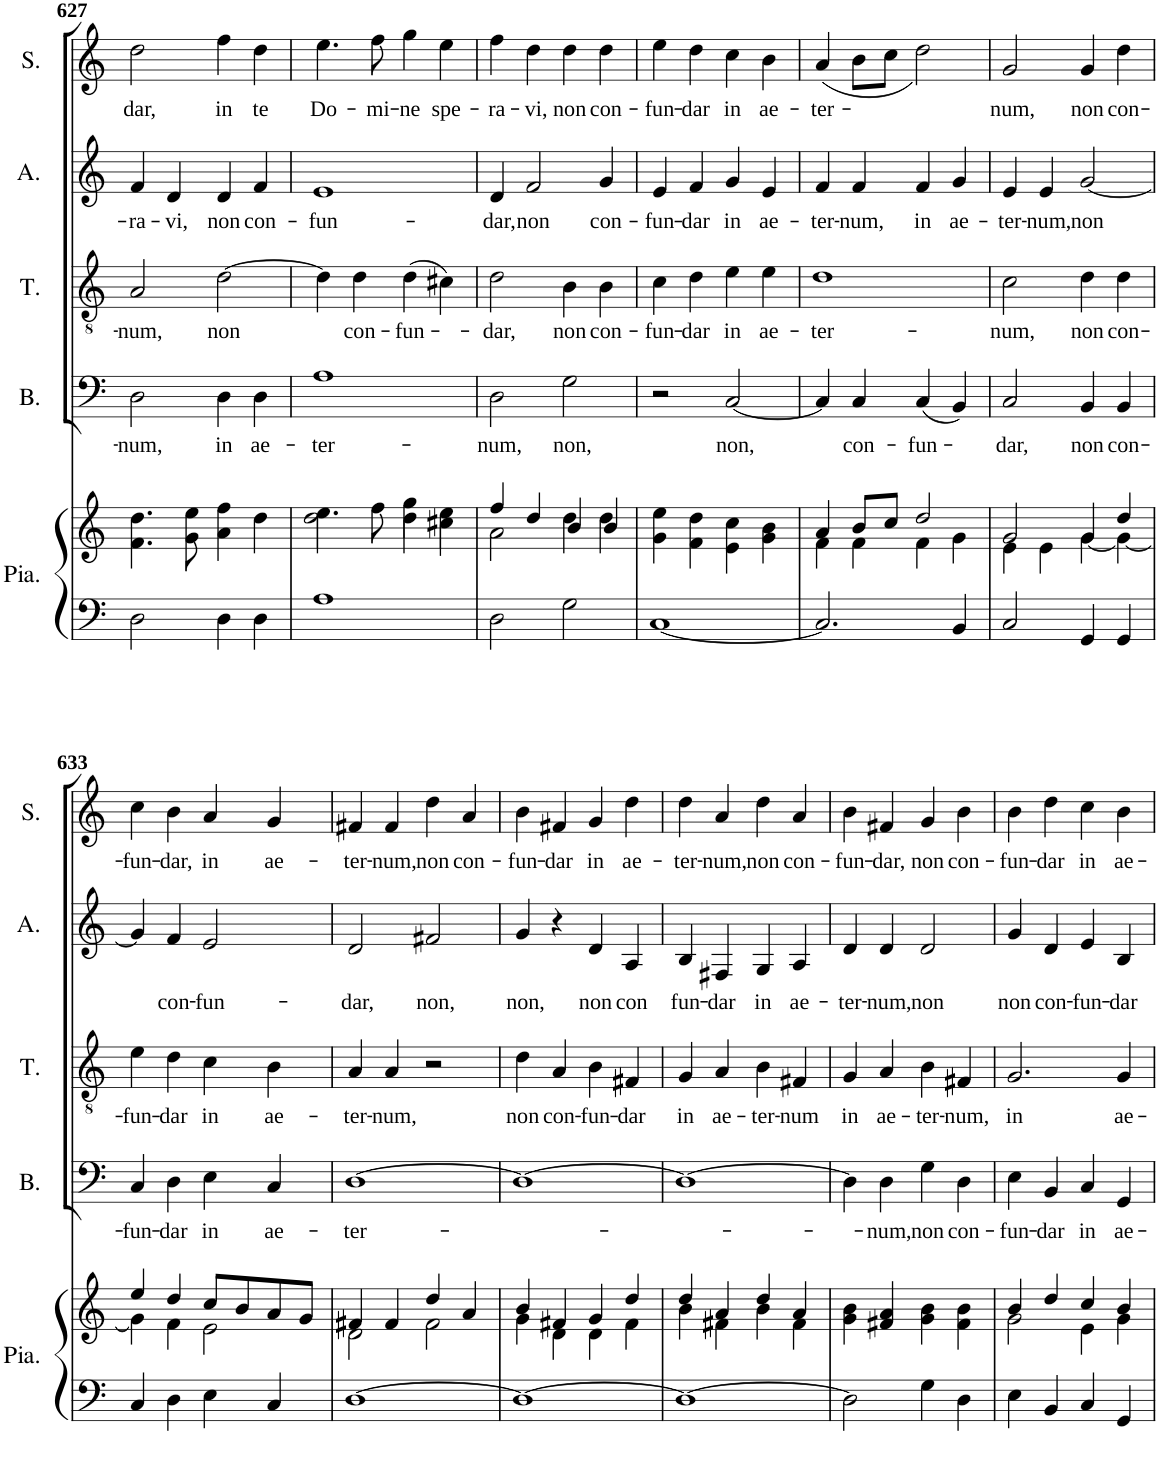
**kern	**kern	**kern	**text	**kern	**text	**kern	**text	**kern	**text
*part5	*part5	*part4	*part4	*part3	*part3	*part2	*part2	*part1	*part1
*staff6	*staff5	*staff4	*staff4	*staff3	*staff3	*staff2	*staff2	*staff1	*staff1
*I"Piano	*	*I"Basse	*	*I"Ténor	*	*I"Alto	*	*I"Soprano	*
*I'Pia.	*	*I'B.	*	*I'T.	*	*I'A.	*	*I'S.	*
!!LO:PB:g=z
*clefF4	*clefG2	*clefF4	*	*clefGv2	*	*clefG2	*	*clefG2	*
*k[]	*k[]	*k[]	*	*k[]	*	*k[]	*	*k[]	*
*M2/2	*M2/2	*M2/2	*	*M2/2	*	*M2/2	*	*M2/2	*
=627	=627	=627	=627	=627	=627	=627	=627	=627	=627
!	!	!	!LO:LY:b	!	!LO:LY:b	!	!LO:LY:b	!	!LO:LY:b
2D\	4.f\ 4.dd\	2D\	num,	2A/	num,	4f/	ra-	2dd\	dar,
!	!	!	!	!	!	!	!LO:LY:b	!	!
.	.	.	.	.	.	4d/	vi,	.	.
.	8g\ 8ee\	.	.	.	.	.	.	.	.
!	!	!	!LO:LY:b	!	!LO:LY:b	!	!LO:LY:b	!	!LO:LY:b
4D\	4a\ 4ff\	4D\	in	[2d\	non	4d/	non	4ff\	in
!	!	!	!LO:LY:b	!	!	!	!LO:LY:b	!	!LO:LY:b
4D\	4dd\	4D\	ae-	.	.	4f/	con-	4dd\	te
=628	=628	=628	=628	=628	=628	=628	=628	=628	=628
*	*^	*	*	*	*	*	*	*	*
!	!	!	!	!LO:LY:b	!	!	!	!LO:LY:b	!	!LO:LY:b
1A	4.ee\	2dd\	1A	ter-	4d\]	.	1e	fun-	4.ee\	Do-
!	!	!	!	!	!	!LO:LY:b	!	!	!	!
.	.	.	.	.	4d\	con-	.	.	.	.
!	!	!	!	!	!	!	!	!	!	!LO:LY:b
.	8ff\	.	.	.	.	.	.	.	8ff\	mi-
!	!	!	!	!	!	!LO:LY:b	!	!	!	!LO:LY:b
.	4gg\	4dd\	.	.	(>4d\	fun-	.	.	4gg\	ne
!	!	!	!	!	!	!	!	!	!	!LO:LY:b
.	4ee\	4cc#X\	.	.	4c#X\)	.	.	.	4ee\	spe-
=629	=629	=629	=629	=629	=629	=629	=629	=629	=629	=629
!	!	!	!	!LO:LY:b	!	!LO:LY:b	!	!LO:LY:b	!	!LO:LY:b
2D\	4ff/	2a\	2D\	num,	2d\	dar,	4d/	dar,	4ff\	ra-
!	!	!	!	!	!	!	!	!LO:LY:b	!	!LO:LY:b
.	4dd/	.	.	.	.	.	2f/	non	4dd\	vi,
!	!	!	!	!LO:LY:b	!	!LO:LY:b	!	!	!	!LO:LY:b
2G\	4b/	4dd\	2G\	non,	4B\	non	.	.	4dd\	non
!	!	!	!	!	!	!LO:LY:b	!	!LO:LY:b	!	!LO:LY:b
.	4b/	4dd\	.	.	4B\	con-	4g/	con-	4dd\	con-
=630	=630	=630	=630	=630	=630	=630	=630	=630	=630	=630
!	!	!	!	!	!	!LO:LY:b	!	!LO:LY:b	!	!LO:LY:b
*	*v	*v	*	*	*	*	*	*	*	*
[1C	4g\ 4ee\	2r	.	4c\	fun-	4e/	fun-	4ee\	fun-
!	!	!	!	!	!LO:LY:b	!	!LO:LY:b	!	!LO:LY:b
.	4f\ 4dd\	.	.	4d\	dar	4f/	dar	4dd\	dar
!	!	!	!LO:LY:b	!	!LO:LY:b	!	!LO:LY:b	!	!LO:LY:b
.	4e\ 4cc\	[2C/	non,	4e\	in	4g/	in	4cc\	in
!	!	!	!	!	!LO:LY:b	!	!LO:LY:b	!	!LO:LY:b
.	4g\ 4b\	.	.	4e\	ae-	4e/	ae-	4b\	ae-
=631	=631	=631	=631	=631	=631	=631	=631	=631	=631
*	*^	*	*	*	*	*	*	*	*
!	!	!	!	!	!	!LO:LY:b	!	!LO:LY:b	!	!LO:LY:b
2.C/]	4a/	4f\	4C/]	.	1d	ter-	4f/	ter-	(<4a/	ter-
!	!	!	!	!LO:LY:b	!	!	!	!LO:LY:b	!	!
.	8b/L	4f\	4C/	con-	.	.	4f/	num,	8b\L	.
.	8cc/J	.	.	.	.	.	.	.	8cc\J	.
!	!	!	!	!LO:LY:b	!	!	!	!LO:LY:b	!	!
.	2dd/	4f\	(<4C/	fun-	.	.	4f/	in	2dd\)	.
!	!	!	!	!	!	!	!	!LO:LY:b	!	!
4BB/	.	4g\	4BB/)	.	.	.	4g/	ae-	.	.
=632	=632	=632	=632	=632	=632	=632	=632	=632	=632	=632
!	!	!	!	!LO:LY:b	!	!LO:LY:b	!	!LO:LY:b	!	!LO:LY:b
2C/	2g/	4e\	2C/	dar,	2c\	num,	4e/	ter-	2g/	num,
!	!	!	!	!	!	!	!	!LO:LY:b	!	!
.	.	4e\	.	.	.	.	4e/	num,	.	.
!	!	!	!	!LO:LY:b	!	!LO:LY:b	!	!LO:LY:b	!	!LO:LY:b
4GG/	4g/	[4g\	4BB/	non	4d\	non	[2g/	non	4g/	non
!	!	!	!	!LO:LY:b	!	!LO:LY:b	!	!	!	!LO:LY:b
4GG/	4dd/	4g\_	4BB/	con-	4d\	con-	.	.	4dd\	con-
!!LO:LB:g=z
=633	=633	=633	=633	=633	=633	=633	=633	=633	=633	=633
!	!	!	!	!LO:LY:b	!	!LO:LY:b	!	!	!	!LO:LY:b
4C/	4ee/	4g\]	4C/	fun-	4e\	fun-	4g/]	.	4cc\	fun-
!	!	!	!	!LO:LY:b	!	!LO:LY:b	!	!LO:LY:b	!	!LO:LY:b
4D\	4dd/	4f\	4D\	dar	4d\	dar	4f/	con-	4b\	dar,
!	!	!	!	!LO:LY:b	!	!LO:LY:b	!	!LO:LY:b	!	!LO:LY:b
4E\	8cc/L	2e\	4E\	in	4c\	in	2e/	fun-	4a/	in
.	8b/	.	.	.	.	.	.	.	.	.
!	!	!	!	!LO:LY:b	!	!LO:LY:b	!	!	!	!LO:LY:b
4C/	8a/	.	4C/	ae-	4B\	ae-	.	.	4g/	ae-
.	8g/J	.	.	.	.	.	.	.	.	.
=634	=634	=634	=634	=634	=634	=634	=634	=634	=634	=634
!	!	!	!	!LO:LY:b	!	!LO:LY:b	!	!LO:LY:b	!	!LO:LY:b
[1D	4f#X/	2d\	[1D	ter-	4A/	ter-	2d/	dar,	4f#X/	ter-
!	!	!	!	!	!	!LO:LY:b	!	!	!	!LO:LY:b
.	4f#/	.	.	.	4A/	num,	.	.	4f#/	num,
!	!	!	!	!	!	!	!	!LO:LY:b	!	!LO:LY:b
.	4dd/	2f#\	.	.	2r	.	2f#X/	non,	4dd\	non
!	!	!	!	!	!	!	!	!	!	!LO:LY:b
.	4a/	.	.	.	.	.	.	.	4a/	con-
=635	=635	=635	=635	=635	=635	=635	=635	=635	=635	=635
!	!	!	!	!	!	!LO:LY:b	!	!LO:LY:b	!	!LO:LY:b
1D_	4b/	4g\	1D_	.	4d\	non	4g/	non,	4b\	fun-
!	!	!	!	!	!	!LO:LY:b	!	!	!	!LO:LY:b
.	4f#X/	4d\	.	.	4A/	con-	4r	.	4f#X/	dar
!	!	!	!	!	!	!LO:LY:b	!	!LO:LY:b	!	!LO:LY:b
.	4g/	4d\	.	.	4B\	fun-	4d/	non	4g/	in
!	!	!	!	!	!	!LO:LY:b	!	!LO:LY:b	!	!LO:LY:b
.	4dd/	4f#\	.	.	4F#X/	dar	4A/	con	4dd\	ae-
=636	=636	=636	=636	=636	=636	=636	=636	=636	=636	=636
!	!	!	!	!	!	!LO:LY:b	!	!LO:LY:b	!	!LO:LY:b
1D_	4dd/	4b\	1D_	.	4G/	in	4B/	fun-	4dd\	ter-
!	!	!	!	!	!	!LO:LY:b	!	!LO:LY:b	!	!LO:LY:b
.	4a/	4f#X\	.	.	4A/	ae-	4F#X/	dar	4a/	num,
!	!	!	!	!	!	!LO:LY:b	!	!LO:LY:b	!	!LO:LY:b
.	4dd/	4b\	.	.	4B\	ter-	4G/	in	4dd\	non
!	!	!	!	!	!	!LO:LY:b	!	!LO:LY:b	!	!LO:LY:b
.	4a/	4f#\	.	.	4F#X/	num	4A/	ae-	4a/	con-
=637	=637	=637	=637	=637	=637	=637	=637	=637	=637	=637
!	!	!	!	!	!	!LO:LY:b	!	!LO:LY:b	!	!LO:LY:b
*	*v	*v	*	*	*	*	*	*	*	*
2D\]	4g\ 4b\	4D\]	.	4G/	in	4d/	ter-	4b\	fun-
!	!	!	!LO:LY:b	!	!LO:LY:b	!	!LO:LY:b	!	!LO:LY:b
.	4f#X/ 4a/	4D\	num,	4A/	ae-	4d/	num,	4f#X/	dar,
!	!	!	!LO:LY:b	!	!LO:LY:b	!	!LO:LY:b	!	!LO:LY:b
4G\	4g\ 4b\	4G\	non	4B\	ter-	2d/	non	4g/	non
!	!	!	!LO:LY:b	!	!LO:LY:b	!	!	!	!LO:LY:b
4D\	4f#\ 4b\	4D\	con-	4F#X/	num,	.	.	4b\	con-
=638	=638	=638	=638	=638	=638	=638	=638	=638	=638
*	*^	*	*	*	*	*	*	*	*
!	!	!	!	!LO:LY:b	!	!LO:LY:b	!	!LO:LY:b	!	!LO:LY:b
4E\	4b/	2g\	4E\	fun-	2.G/	in	4g/	non	4b\	fun-
!	!	!	!	!LO:LY:b	!	!	!	!LO:LY:b	!	!LO:LY:b
4BB/	4dd/	.	4BB/	dar	.	.	4d/	con-	4dd\	dar
!	!	!	!	!LO:LY:b	!	!	!	!LO:LY:b	!	!LO:LY:b
4C/	4cc/	4e\	4C/	in	.	.	4e/	fun-	4cc\	in
!	!	!	!	!LO:LY:b	!	!LO:LY:b	!	!LO:LY:b	!	!LO:LY:b
4GG/	4b/	4g\	4GG/	ae-	4G/	ae-	4B/	dar	4b\	ae-
*	*v	*v	*	*	*	*	*	*	*	*
=	=	=	=	=	=	=	=	=	=
*-	*-	*-	*-	*-	*-	*-	*-	*-	*-
